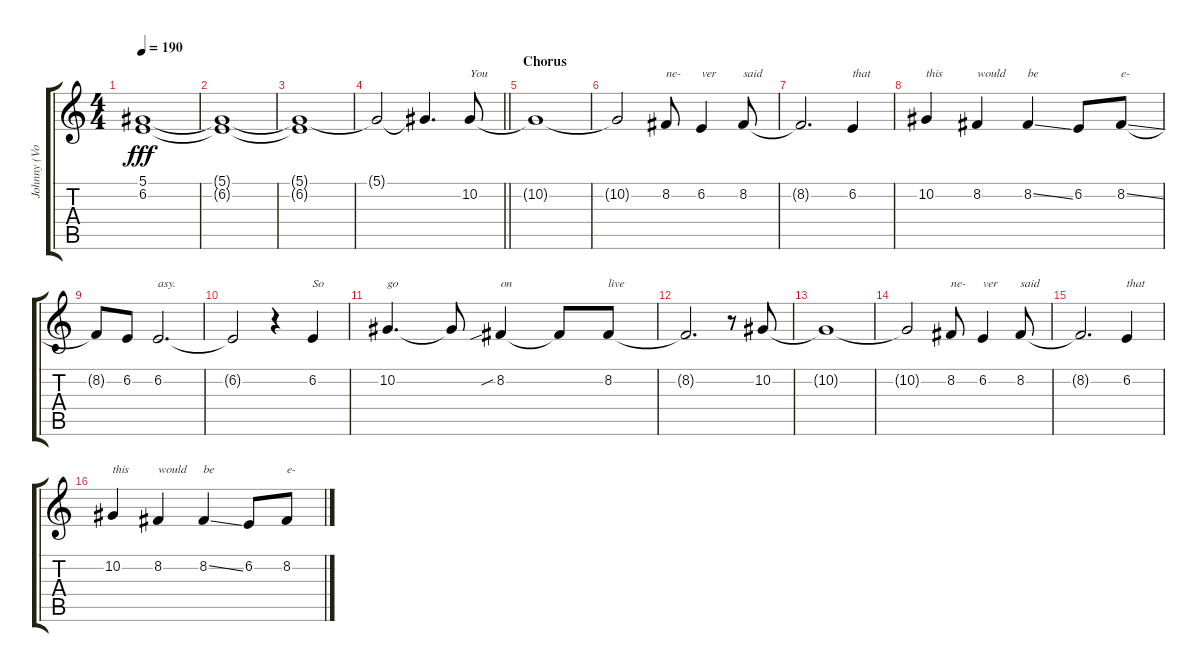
\track ("Johnny (Vox)" "Johnny (Vo") {instrument lead2sawtooth}
\staff {score tabs}
\tuning (Eb4 Bb3 Gb3 Db3 Ab2 Db2) {hide}
\ts (4 4)
\tempo 190
\clef g2
\ks c
(5.1 6.2).1{dy fff} |
(5.1{t} 6.2{t}).1 |
(5.1{t} 6.2{t}).1 |
\barLineRight lightlight
5.1{t}.2 5.1{t}.4{d} 10.2.8{txt "You" volume 16} |
\section ("" "Chorus")
10.2{t}.1 |
10.2{t}.2 8.2.8{txt "ne-"} 6.2.4{txt "ver"} 8.2.8{txt "said"} |
8.2{t}.2{d} 6.2.4{txt "that"} |
10.2.4{txt "this"} 8.2.4{txt "would"} 8.2{ss}.4{txt "be"} 6.2.8 8.2{ss}.8{txt "e-"} |
8.2{t}.8 6.2.8 6.2.2{d txt "asy."} |
6.2{t}.2 r.4 6.2.4{txt "So"} |
10.2.4{d txt "go"} 10.2{t}.8 8.2{sib}.4{txt "on"} 8.2{t}.8 8.2.8{txt "live"} |
8.2{t}.2{d} r.8 10.2.8 |
10.2{t}.1 |
10.2{t}.2 8.2.8{txt "ne-"} 6.2.4{txt "ver"} 8.2.8{txt "said"} |
8.2{t}.2{d} 6.2.4{txt "that"} |
10.2.4{txt "this"} 8.2.4{txt "would"} 8.2{ss}.4{txt "be"} 6.2.8 8.2.8{txt "e-"}
